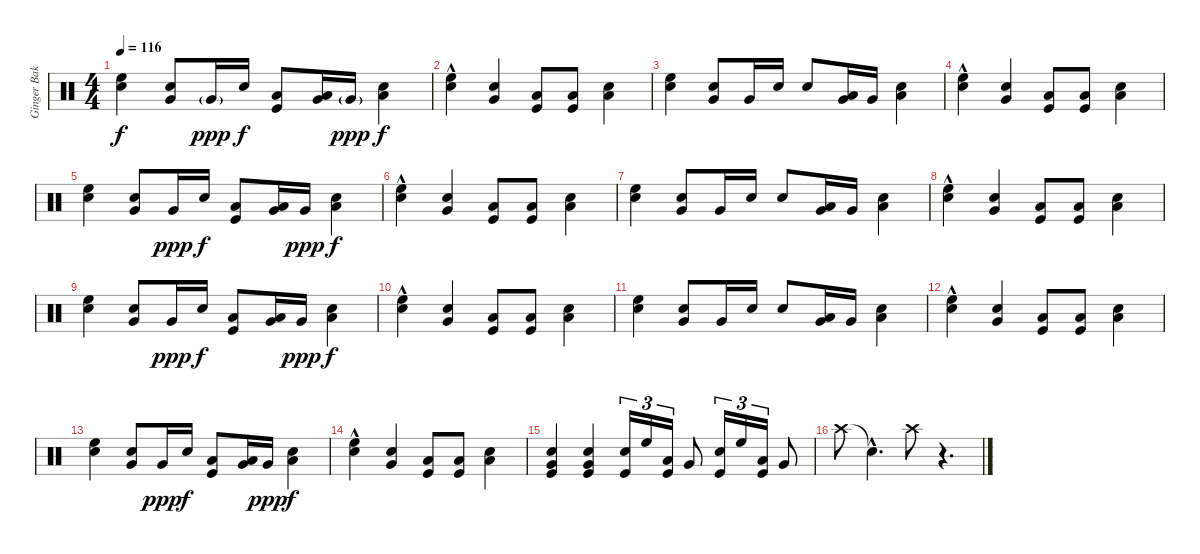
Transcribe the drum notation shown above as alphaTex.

\track ("Ginger Baker" "Ginger Bak") {instrument percussion}
\staff {score}
\articulation defaults
\ts (4 4)
\tempo 116
\clef neutral
\ks c
("Electric Snare (hit)" "High Floor Tom (hit)").4{dy f} ("Electric Snare (hit)" "Very Low Tom (hit)").8 "Very Low Tom (hit)"{g}.16{dy ppp} "Electric Snare (hit)".16{dy f} ("Low Tom (hit)" "Kick (hit)").8 ("Low Tom (hit)" "Very Low Tom (hit)").16 "Very Low Tom (hit)"{g}.16{dy ppp} ("Snare (hit) 2" "Low Tom (hit)").4{dy f} |
("Electric Snare (hit)"{hac} "High Floor Tom (hit)").4 ("Electric Snare (hit)" "Very Low Tom (hit)").4 ("Low Tom (hit)" "Kick (hit)").8 ("Low Tom (hit)" "Kick (hit)").8 ("Snare (hit) 2" "Low Tom (hit)").4 |
("Electric Snare (hit)" "High Floor Tom (hit)").4 ("Electric Snare (hit)" "Very Low Tom (hit)").8 "Very Low Tom (hit)".16 "Electric Snare (hit)".16 "Snare (hit) 2".8 ("Low Tom (hit)" "Very Low Tom (hit)").16 "Very Low Tom (hit)".16 ("Snare (hit) 2" "Low Tom (hit)").4 |
("Electric Snare (hit)"{hac} "High Floor Tom (hit)").4 ("Electric Snare (hit)" "Very Low Tom (hit)").4 ("Low Tom (hit)" "Kick (hit)").8 ("Low Tom (hit)" "Kick (hit)").8 ("Snare (hit) 2" "Low Tom (hit)").4 |
("Electric Snare (hit)" "High Floor Tom (hit)").4 ("Electric Snare (hit)" "Very Low Tom (hit)").8 "Very Low Tom (hit)".16{dy ppp} "Electric Snare (hit)".16{dy f} ("Low Tom (hit)" "Kick (hit)").8 ("Low Tom (hit)" "Very Low Tom (hit)").16 "Very Low Tom (hit)".16{dy ppp} ("Snare (hit) 2" "Low Tom (hit)").4{dy f} |
("Electric Snare (hit)"{hac} "High Floor Tom (hit)").4 ("Electric Snare (hit)" "Very Low Tom (hit)").4 ("Low Tom (hit)" "Kick (hit)").8 ("Low Tom (hit)" "Kick (hit)").8 ("Snare (hit) 2" "Low Tom (hit)").4 |
("Electric Snare (hit)" "High Floor Tom (hit)").4 ("Electric Snare (hit)" "Very Low Tom (hit)").8 "Very Low Tom (hit)".16 "Electric Snare (hit)".16 "Snare (hit) 2".8 ("Low Tom (hit)" "Very Low Tom (hit)").16 "Very Low Tom (hit)".16 ("Snare (hit) 2" "Low Tom (hit)").4 |
("Electric Snare (hit)"{hac} "High Floor Tom (hit)").4 ("Electric Snare (hit)" "Very Low Tom (hit)").4 ("Low Tom (hit)" "Kick (hit)").8 ("Low Tom (hit)" "Kick (hit)").8 ("Snare (hit) 2" "Low Tom (hit)").4 |
("Electric Snare (hit)" "High Floor Tom (hit)").4 ("Electric Snare (hit)" "Very Low Tom (hit)").8 "Very Low Tom (hit)".16{dy ppp} "Electric Snare (hit)".16{dy f} ("Low Tom (hit)" "Kick (hit)").8 ("Low Tom (hit)" "Very Low Tom (hit)").16 "Very Low Tom (hit)".16{dy ppp} ("Snare (hit) 2" "Low Tom (hit)").4{dy f} |
("Electric Snare (hit)"{hac} "High Floor Tom (hit)").4 ("Electric Snare (hit)" "Very Low Tom (hit)").4 ("Low Tom (hit)" "Kick (hit)").8 ("Low Tom (hit)" "Kick (hit)").8 ("Snare (hit) 2" "Low Tom (hit)").4 |
("Electric Snare (hit)" "High Floor Tom (hit)").4 ("Electric Snare (hit)" "Very Low Tom (hit)").8 "Very Low Tom (hit)".16 "Electric Snare (hit)".16 "Snare (hit) 2".8 ("Low Tom (hit)" "Very Low Tom (hit)").16 "Very Low Tom (hit)".16 ("Snare (hit) 2" "Low Tom (hit)").4 |
("Electric Snare (hit)"{hac} "High Floor Tom (hit)").4 ("Electric Snare (hit)" "Very Low Tom (hit)").4 ("Low Tom (hit)" "Kick (hit)").8 ("Low Tom (hit)" "Kick (hit)").8 ("Snare (hit) 2" "Low Tom (hit)").4 |
("Electric Snare (hit)" "High Floor Tom (hit)").4 ("Electric Snare (hit)" "Very Low Tom (hit)").8 "Very Low Tom (hit)".16{dy ppp} "Electric Snare (hit)".16{dy f} ("Low Tom (hit)" "Kick (hit)").8 ("Low Tom (hit)" "Very Low Tom (hit)").16 "Very Low Tom (hit)".16{dy ppp} ("Snare (hit) 2" "Low Tom (hit)").4{dy f} |
("Electric Snare (hit)"{hac} "High Floor Tom (hit)").4 ("Electric Snare (hit)" "Very Low Tom (hit)").4 ("Low Tom (hit)" "Kick (hit)").8 ("Low Tom (hit)" "Kick (hit)").8 ("Snare (hit) 2" "Low Tom (hit)").4 |
("Snare (hit) 2" "Very Low Tom (hit)" "Kick (hit)").4 ("Snare (hit) 2" "Very Low Tom (hit)" "Kick (hit)").4 ("Electric Snare (hit)" "Kick (hit)").16{tu (3 2)} "High Floor Tom (hit)".16{tu (3 2)} ("Low Tom (hit)" "Kick (hit)").16{tu (3 2)} "Very Low Tom (hit)".8 ("Electric Snare (hit)" "Kick (hit)").16{tu (3 2)} "High Floor Tom (hit)".16{tu (3 2)} ("Low Tom (hit)" "Kick (hit)").16{tu (3 2)} "Very Low Tom (hit)".8 |
"Crash high (hit)".8 "Snare (hit)"{hac t}.4{d} "Crash high (hit)".8 r.4{d}
